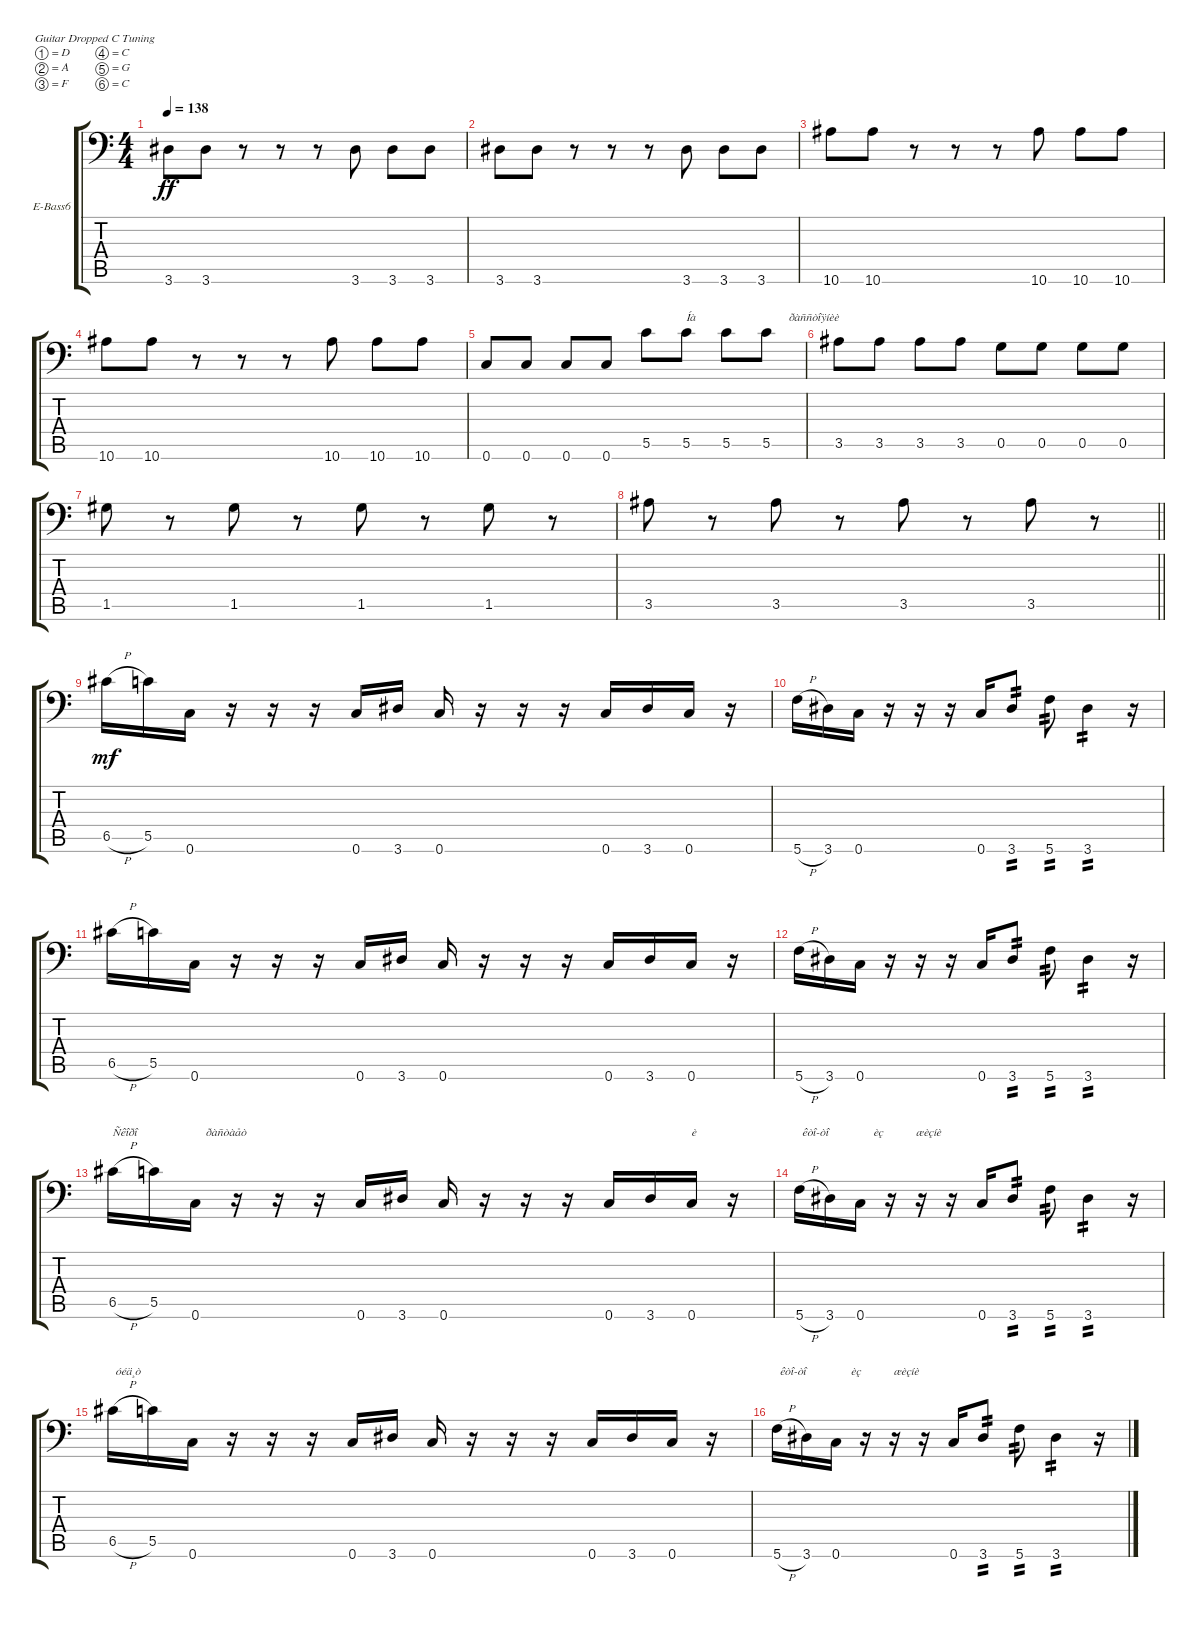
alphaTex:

\bracketExtendMode groupsimilarinstruments
\firstSystemTrackNameOrientation horizontal
\otherSystemsTrackNameOrientation horizontal
\track ("Bass" "E-Bass6") {instrument electricbasspick}
\staff {score tabs}
\tuning (D4 A3 F3 C3 G2 C2)
\ts (4 4)
\tempo 138
\clef f4
\ks c
3.6.8{dy ff} 3.6.8 r.8 r.8 r.8 3.6.8 3.6.8 3.6.8 |
3.6.8 3.6.8 r.8 r.8 r.8 3.6.8 3.6.8 3.6.8 |
10.6.8 10.6.8 r.8 r.8 r.8 10.6.8 10.6.8 10.6.8 |
10.6.8 10.6.8 r.8 r.8 r.8 10.6.8 10.6.8 10.6.8 |
0.6.8 0.6.8 0.6.8 0.6.8 5.5.8 5.5.8{txt "Íà                               ðàññòîÿíèè "} 5.5.8 5.5.8 |
3.5.8 3.5.8 3.5.8 3.5.8 0.5.8 0.5.8 0.5.8 0.5.8 |
1.5.8 r.8 1.5.8 r.8 1.5.8 r.8 1.5.8 r.8 |
\barLineRight lightlight
3.5.8 r.8 3.5.8 r.8 3.5.8 r.8 3.5.8 r.8 |
6.5{h}.16{dy mf} 5.5.16 0.6.16 r.16 r.16 r.16 0.6.16 3.6.16 0.6.16 r.16 r.16 r.16 0.6.16 3.6.16 0.6.16 r.16 |
5.6{h}.16 3.6.16 0.6.16 r.16 r.16 r.16 0.6.16 3.6.8{tp 2} 5.6.8{tp 2} 3.6.4{tp 2} r.16 |
6.5{h}.16 5.5.16 0.6.16 r.16 r.16 r.16 0.6.16 3.6.16 0.6.16 r.16 r.16 r.16 0.6.16 3.6.16 0.6.16 r.16 |
5.6{h}.16 3.6.16 0.6.16 r.16 r.16 r.16 0.6.16 3.6.8{tp 2} 5.6.8{tp 2} 3.6.4{tp 2} r.16 |
6.5{h}.16{txt "Ñêîðî                       ðàñòàåò"} 5.5.16 0.6.16 r.16 r.16 r.16 0.6.16 3.6.16 0.6.16 r.16 r.16 r.16 0.6.16 3.6.16 0.6.16{txt "è"} r.16 |
5.6{h}.16{txt " êòî-òî               èç           æèçíè "} 3.6.16 0.6.16 r.16 r.16 r.16 0.6.16 3.6.8{tp 2} 5.6.8{tp 2} 3.6.4{tp 2} r.16 |
6.5{h}.16{txt " óéä¸ò "} 5.5.16 0.6.16 r.16 r.16 r.16 0.6.16 3.6.16 0.6.16 r.16 r.16 r.16 0.6.16 3.6.16 0.6.16 r.16 |
5.6{h}.16{txt " êòî-òî               èç           æèçíè "} 3.6.16 0.6.16 r.16 r.16 r.16 0.6.16 3.6.8{tp 2} 5.6.8{tp 2} 3.6.4{tp 2} r.16
